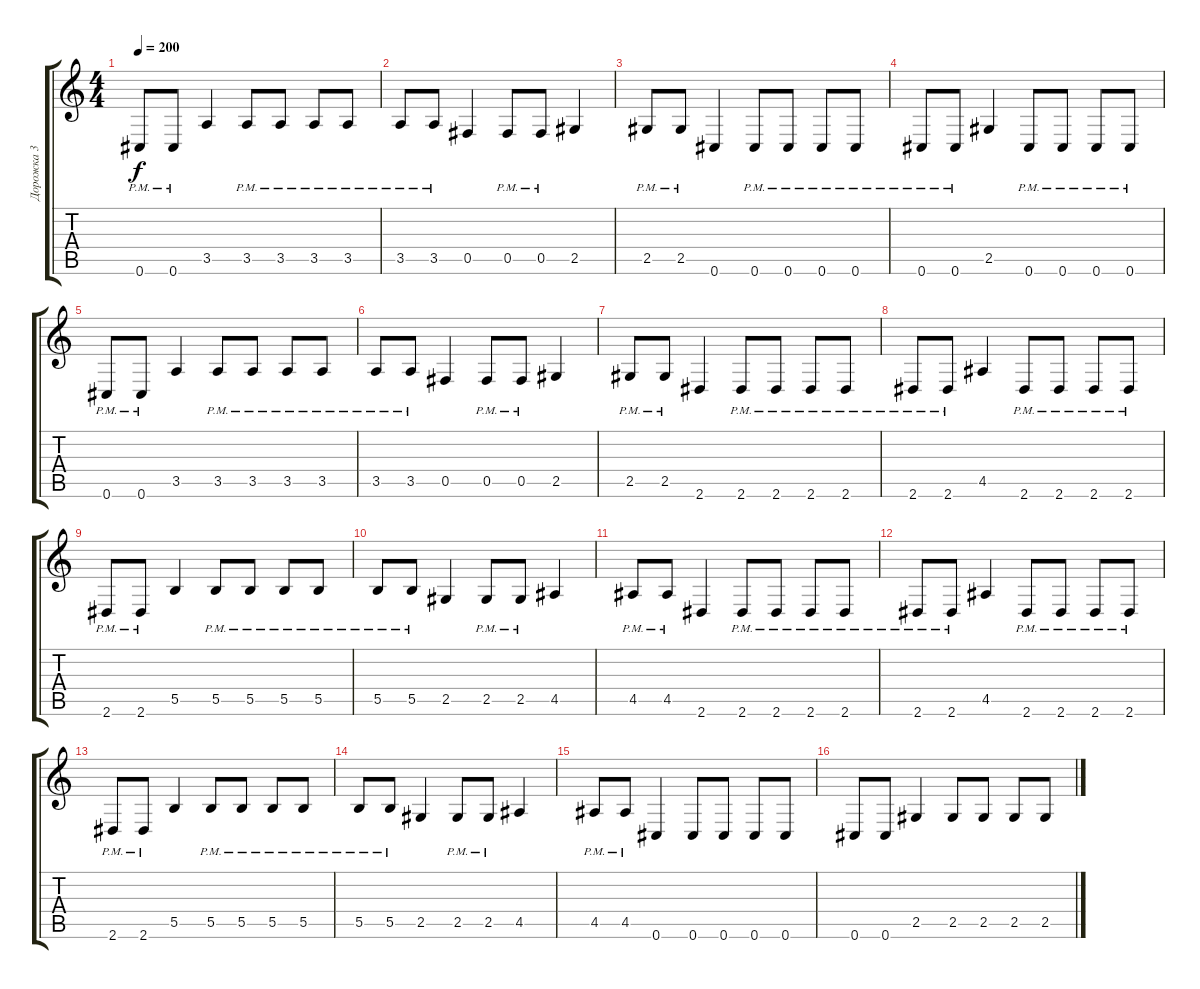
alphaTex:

\track ("Дорожка 3" "Дорожка 3") {instrument electricbassfinger}
\staff {score tabs}
\tuning (Db4 Ab3 E3 B2 Gb2 Db2) {hide}
\ts (4 4)
\tempo 200
\clef g2
\ks c
0.6{pm}.8{dy f} 0.6{pm}.8 3.5.4 3.5{pm}.8 3.5{pm}.8 3.5{pm}.8 3.5{pm}.8 |
3.5{pm}.8 3.5{pm}.8 0.5.4 0.5{pm}.8 0.5{pm}.8 2.5.4 |
2.5{pm}.8 2.5{pm}.8 0.6.4 0.6{pm}.8 0.6{pm}.8 0.6{pm}.8 0.6{pm}.8 |
0.6{pm}.8 0.6{pm}.8 2.5.4 0.6{pm}.8 0.6{pm}.8 0.6{pm}.8 0.6{pm}.8 |
0.6{pm}.8 0.6{pm}.8 3.5.4 3.5{pm}.8 3.5{pm}.8 3.5{pm}.8 3.5{pm}.8 |
3.5{pm}.8 3.5{pm}.8 0.5.4 0.5{pm}.8 0.5{pm}.8 2.5.4 |
2.5{pm}.8 2.5{pm}.8 2.6.4 2.6{pm}.8 2.6{pm}.8 2.6{pm}.8 2.6{pm}.8 |
2.6{pm}.8 2.6{pm}.8 4.5.4 2.6{pm}.8 2.6{pm}.8 2.6{pm}.8 2.6{pm}.8 |
2.6{pm}.8 2.6{pm}.8 5.5.4 5.5{pm}.8 5.5{pm}.8 5.5{pm}.8 5.5{pm}.8 |
5.5{pm}.8 5.5{pm}.8 2.5.4 2.5{pm}.8 2.5{pm}.8 4.5.4 |
4.5{pm}.8 4.5{pm}.8 2.6.4 2.6{pm}.8 2.6{pm}.8 2.6{pm}.8 2.6{pm}.8 |
2.6{pm}.8 2.6{pm}.8 4.5.4 2.6{pm}.8 2.6{pm}.8 2.6{pm}.8 2.6{pm}.8 |
2.6{pm}.8 2.6{pm}.8 5.5.4 5.5{pm}.8 5.5{pm}.8 5.5{pm}.8 5.5{pm}.8 |
5.5{pm}.8 5.5{pm}.8 2.5.4 2.5{pm}.8 2.5{pm}.8 4.5.4 |
4.5{pm}.8 4.5{pm}.8 0.6.4 0.6.8 0.6.8 0.6.8 0.6.8 |
0.6.8 0.6.8 2.5.4 2.5.8 2.5.8 2.5.8 2.5.8
